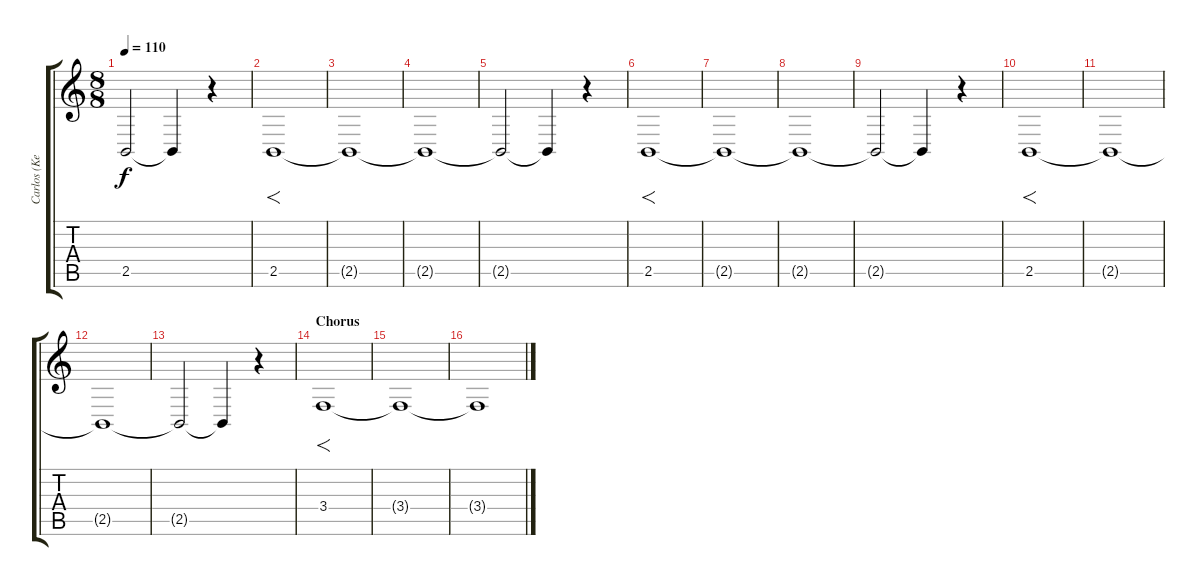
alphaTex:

\track ("Carlos (Keyboards)" "Carlos (Ke") {instrument drawbarorgan}
\staff {score tabs}
\tuning (E4 B3 G3 D3 A2 E2) {hide}
\ts (8 8)
\tempo 110
\clef g2
\ks c
2.5{t}.2{dy f} 2.5{t}.4 r.4 |
2.5.1{f} |
2.5{t}.1 |
2.5{t}.1 |
2.5{t}.2 2.5{t}.4 r.4 |
2.5.1{f} |
2.5{t}.1 |
2.5{t}.1 |
2.5{t}.2 2.5{t}.4 r.4 |
2.5.1{f} |
2.5{t}.1 |
2.5{t}.1 |
2.5{t}.2 2.5{t}.4 r.4 |
\section ("" "Chorus")
3.4.1{f} |
3.4{t}.1 |
3.4{t}.1
